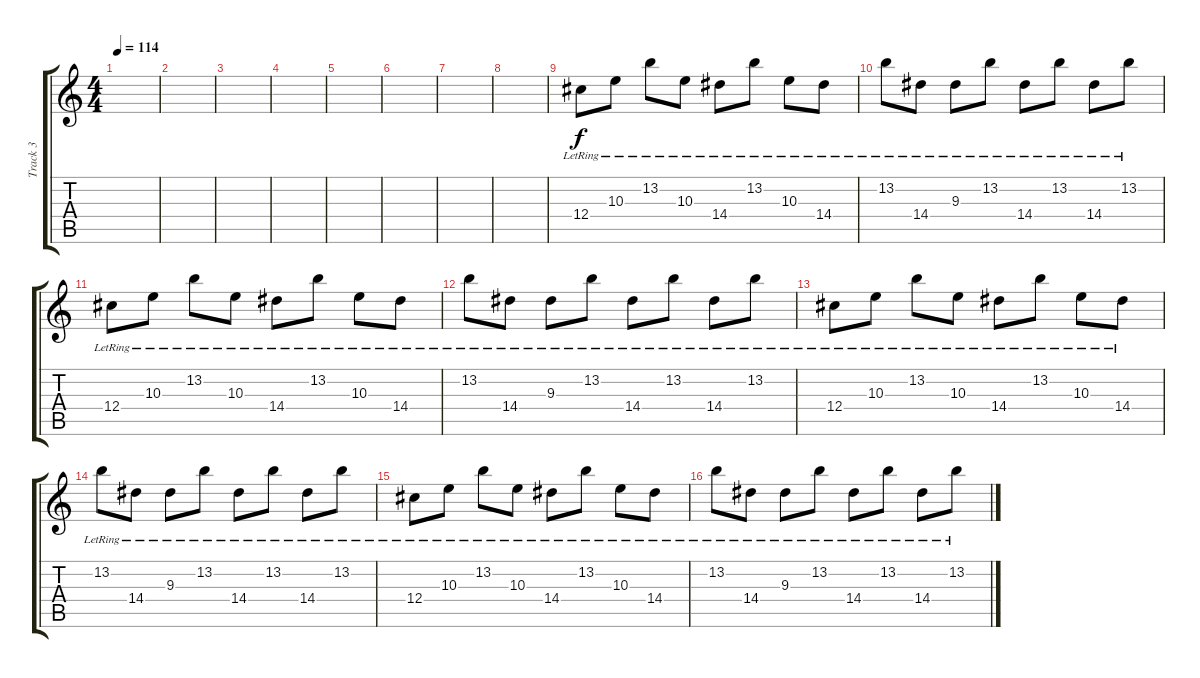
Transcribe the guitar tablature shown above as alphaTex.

\track ("Track 3" "Track 3") {instrument overdrivenguitar}
\staff {score tabs}
\tuning (Eb4 Bb3 Gb3 Db3 Ab2 Eb2) {hide}
\ts (4 4)
\tempo 114
\clef g2
\ks c
|
|
|
|
|
|
|
|
12.4{lr}.8 10.3{lr}.8 13.2{lr}.8 10.3{lr}.8 14.4{lr}.8 13.2{lr}.8 10.3{lr}.8 14.4{lr}.8 |
13.2{lr}.8 14.4{lr}.8 9.3{lr}.8 13.2{lr}.8 14.4{lr}.8 13.2{lr}.8 14.4{lr}.8 13.2{lr}.8 |
12.4{lr}.8 10.3{lr}.8 13.2{lr}.8 10.3{lr}.8 14.4{lr}.8 13.2{lr}.8 10.3{lr}.8 14.4{lr}.8 |
13.2{lr}.8 14.4{lr}.8 9.3{lr}.8 13.2{lr}.8 14.4{lr}.8 13.2{lr}.8 14.4{lr}.8 13.2{lr}.8 |
12.4{lr}.8 10.3{lr}.8 13.2{lr}.8 10.3{lr}.8 14.4{lr}.8 13.2{lr}.8 10.3{lr}.8 14.4{lr}.8 |
13.2{lr}.8 14.4{lr}.8 9.3{lr}.8 13.2{lr}.8 14.4{lr}.8 13.2{lr}.8 14.4{lr}.8 13.2{lr}.8 |
12.4{lr}.8 10.3{lr}.8 13.2{lr}.8 10.3{lr}.8 14.4{lr}.8 13.2{lr}.8 10.3{lr}.8 14.4{lr}.8 |
13.2{lr}.8 14.4{lr}.8 9.3{lr}.8 13.2{lr}.8 14.4{lr}.8 13.2{lr}.8 14.4{lr}.8 13.2{lr}.8
